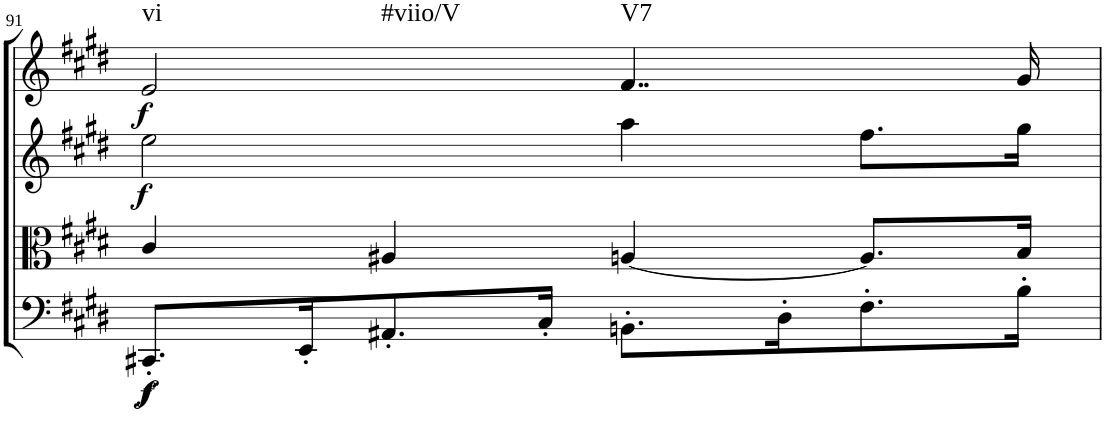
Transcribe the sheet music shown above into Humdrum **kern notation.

**kern	**dynam	**kern	**kern	**dynam	**kern	**dynam	**harte
*part4	*part4	*part3	*part2	*part2	*part1	*part1	*part1
*staff4	*staff4	*staff3	*staff2	*staff2	*staff1	*staff1	*
*I"Cello	*	*I"Viola	*I"2nd Violin	*	*I"1st Violin	*	*
*	*	*I'Vla	*I'Vln	*	*I'Vln	*	*
!!LO:PB:g=z
*clefF4	*	*clefC3	*clefG2	*	*clefG2	*	*
*k[f#c#g#d#]	*	*k[f#c#g#d#]	*k[f#c#g#d#]	*	*k[f#c#g#d#]	*	*
*M4/4	*	*M4/4	*M4/4	*	*M4/4	*	*
*met(c)	*	*met(c)	*met(c)	*	*met(c)	*	*
=91	=91	=91	=91	=91	=91	=91	=91
!	!LO:DY:b	!	!	!	!	!	!
!	!LO:DY:n=1:b	!	!	!LO:DY:b	!	!LO:DY:b	!LO:H:n=1:kt=vi
!	!	!	!	!	!	!	!LO:H:n=2:kt=#viio/V
8.CC#X'/L	f f	4c#/	2ee\	f	2e/	f	N N
16EE'/K	.	.	.	.	.	.	.
8.AA#X'/	.	4A#X/	.	.	.	.	.
16C#'/Jk	.	.	.	.	.	.	.
!	!	!	!	!	!	!	!LO:H:kt=V7
8.BBn'\L	.	[4An/	4aa\	.	4..f#/	.	N
16D#'\K	.	.	.	.	.	.	.
8.F#'\	.	8.A/L]	8.ff#\L	.	.	.	.
16B'\Jk	.	16B/Jk	16gg#\Jk	.	16g#/	.	.
=	=	=	=	=	=	=	=
*-	*-	*-	*-	*-	*-	*-	*-
